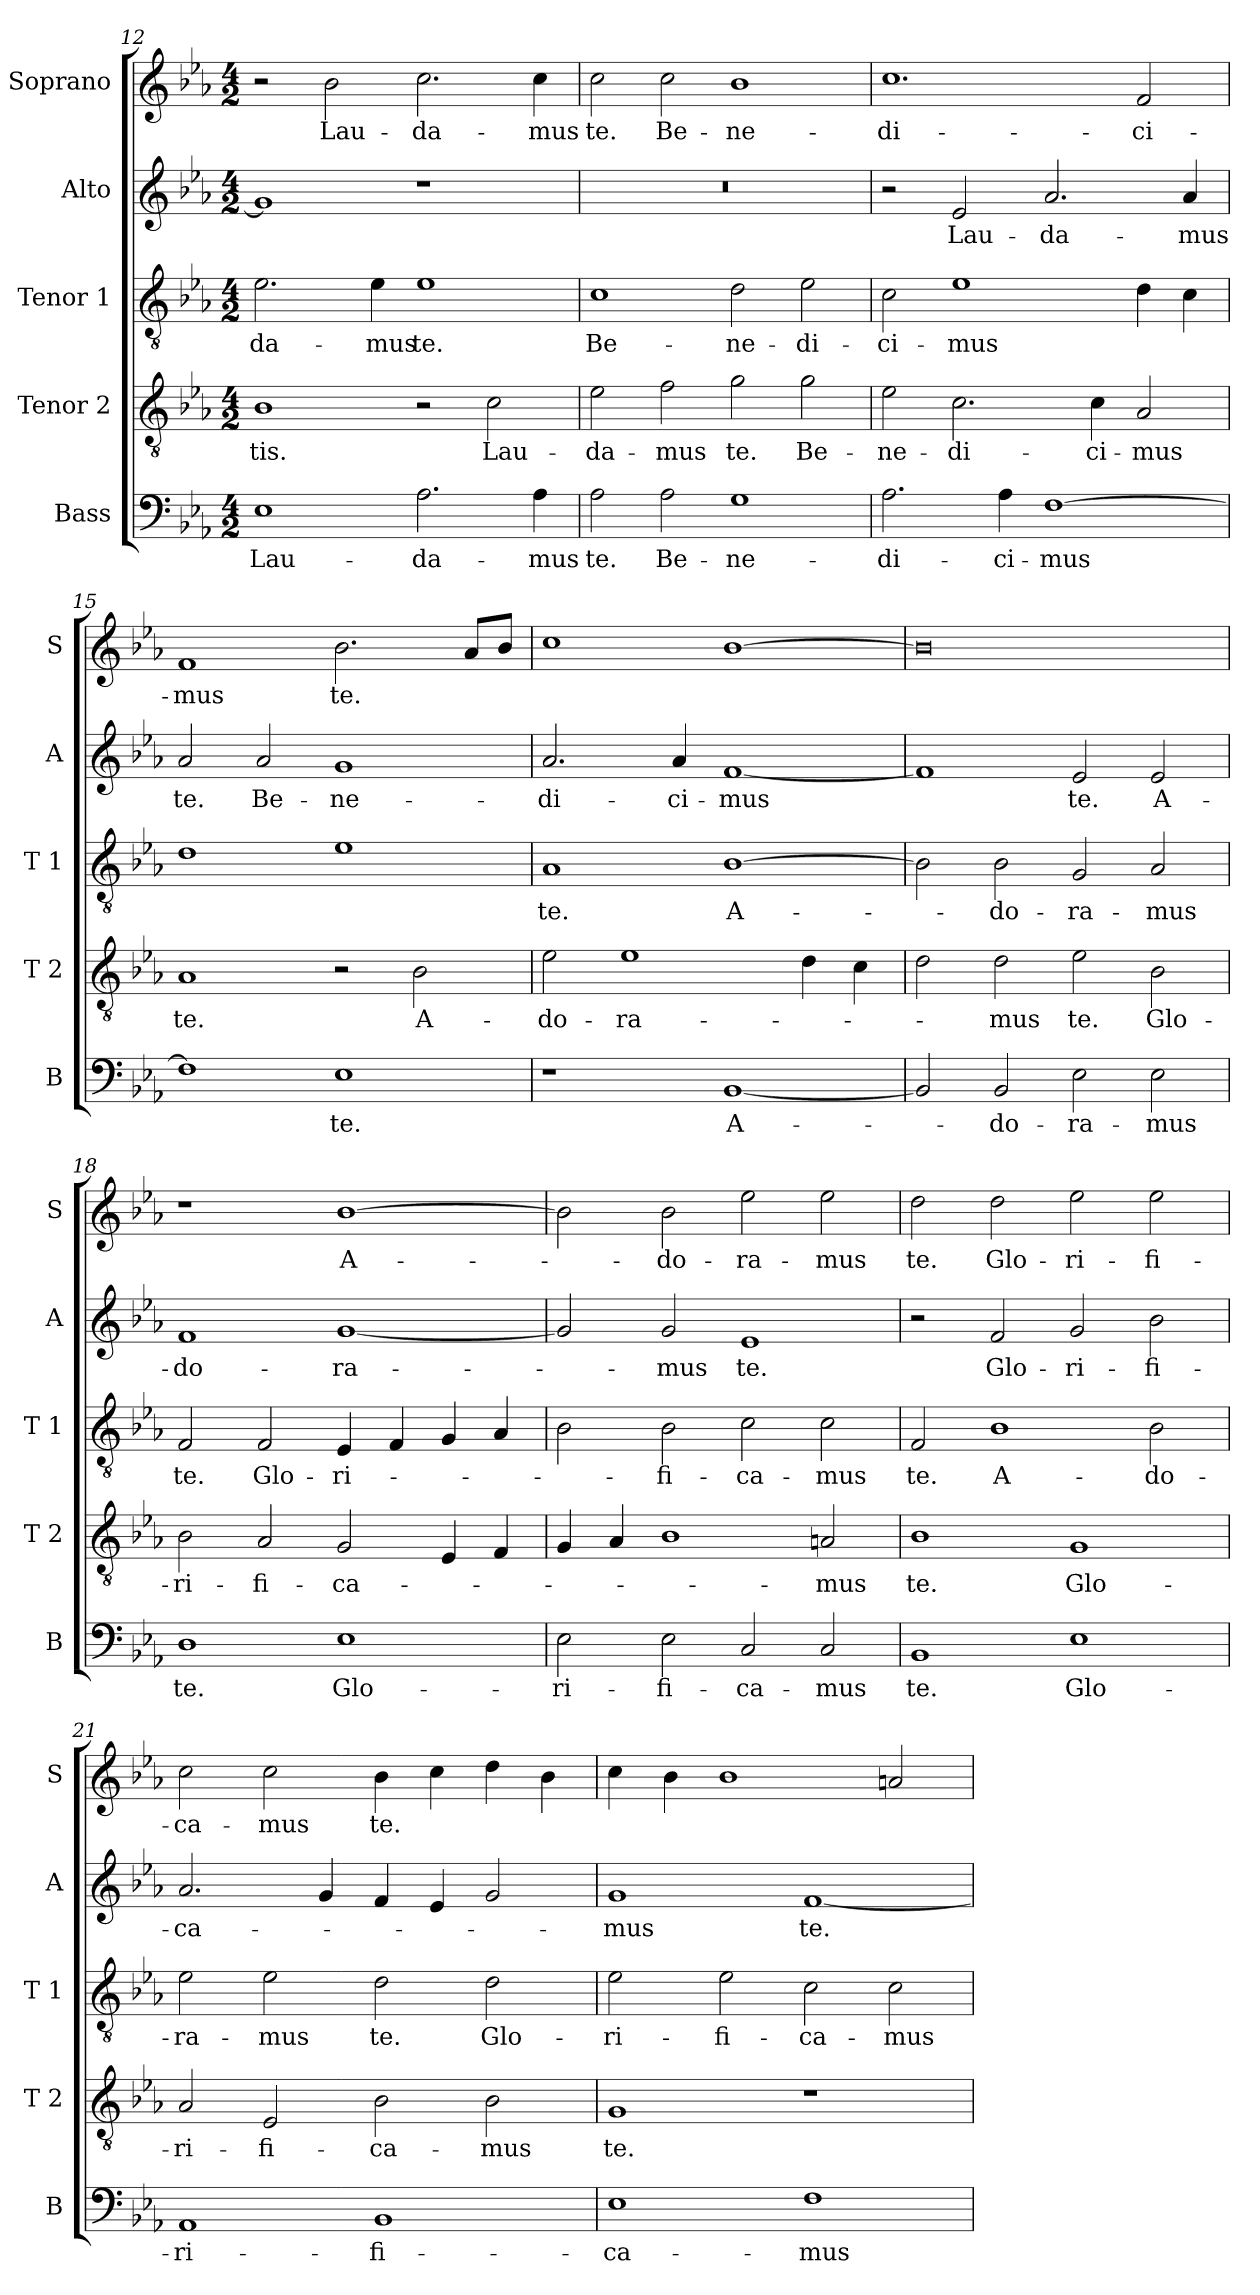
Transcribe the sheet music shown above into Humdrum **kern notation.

**kern	**text	**kern	**text	**kern	**text	**kern	**text	**kern	**text
*part5	*part5	*part4	*part4	*part3	*part3	*part2	*part2	*part1	*part1
*staff5	*staff5	*staff4	*staff4	*staff3	*staff3	*staff2	*staff2	*staff1	*staff1
*I"Bass	*	*I"Tenor 2	*	*I"Tenor 1	*	*I"Alto	*	*I"Soprano	*
*I'B	*	*I'T 2	*	*I'T 1	*	*I'A	*	*I'S	*
*clefF4	*	*clefGv2	*	*clefGv2	*	*clefG2	*	*clefG2	*
*k[b-e-a-]	*	*k[b-e-a-]	*	*k[b-e-a-]	*	*k[b-e-a-]	*	*k[b-e-a-]	*
*E-:	*	*E-:	*	*E-:	*	*E-:	*	*E-:	*
*M4/2	*	*M4/2	*	*M4/2	*	*M4/2	*	*M4/2	*
=12	=12	=12	=12	=12	=12	=12	=12	=12	=12
!	!LO:LY:b	!	!LO:LY:b	!	!LO:LY:b	!	!	!	!
1E-	Lau-	1B-	-tis.	2.e-\	-da-	1g]	.	2r	.
!	!	!	!	!	!	!	!	!	!LO:LY:b
.	.	.	.	.	.	.	.	2b-\	Lau-
!	!	!	!	!	!LO:LY:b	!	!	!	!
.	.	.	.	4e-\	-mus	.	.	.	.
!	!LO:LY:b	!	!	!	!LO:LY:b	!	!	!	!LO:LY:b
2.A-\	-da-	2r	.	1e-	te.	1r	.	2.cc\	-da-
!	!	!	!LO:LY:b	!	!	!	!	!	!
.	.	2c\	Lau-	.	.	.	.	.	.
!	!LO:LY:b	!	!	!	!	!	!	!	!LO:LY:b
4A-\	-mus	.	.	.	.	.	.	4cc\	-mus
!!LO:PB:g=z
=13	=13	=13	=13	=13	=13	=13	=13	=13	=13
!	!LO:LY:b	!	!LO:LY:b	!	!LO:LY:b	!	!	!	!LO:LY:b
2A-\	te.	2e-\	-da-	1c	Be-	0r	.	2cc\	te.
!	!LO:LY:b	!	!LO:LY:b	!	!	!	!	!	!LO:LY:b
2A-\	Be-	2f\	-mus	.	.	.	.	2cc\	Be-
!	!LO:LY:b	!	!LO:LY:b	!	!LO:LY:b	!	!	!	!LO:LY:b
1G	-ne-	2g\	te.	2d\	-ne-	.	.	1b-	-ne-
!	!	!	!LO:LY:b	!	!LO:LY:b	!	!	!	!
.	.	2g\	Be-	2e-\	-di-	.	.	.	.
=14	=14	=14	=14	=14	=14	=14	=14	=14	=14
!	!LO:LY:b	!	!LO:LY:b	!	!LO:LY:b	!	!	!	!LO:LY:b
2.A-\	-di-	2e-\	-ne-	2c\	-ci-	2r	.	1.cc	-di-
!	!	!	!LO:LY:b	!	!LO:LY:b	!	!LO:LY:b	!	!
.	.	2.c\	-di-	1e-	-mus	2e-/	Lau-	.	.
!	!LO:LY:b	!	!	!	!	!	!	!	!
4A-\	-ci-	.	.	.	.	.	.	.	.
!	!LO:LY:b	!	!	!	!	!	!LO:LY:b	!	!
[1F	-mus	.	.	.	.	2.a-/	-da-	.	.
!	!	!	!LO:LY:b	!	!	!	!	!	!
.	.	4c\	-ci-	.	.	.	.	.	.
!	!	!	!LO:LY:b	!	!	!	!	!	!LO:LY:b
.	.	2A-/	-mus	4d\	.	.	.	2f/	-ci-
!	!	!	!	!	!	!	!LO:LY:b	!	!
.	.	.	.	4c\	.	4a-/	-mus	.	.
=15	=15	=15	=15	=15	=15	=15	=15	=15	=15
!	!	!	!LO:LY:b	!	!	!	!LO:LY:b	!	!LO:LY:b
1F]	.	1A-	te.	1d	.	2a-/	te.	1f	-mus
!	!	!	!	!	!	!	!LO:LY:b	!	!
.	.	.	.	.	.	2a-/	Be-	.	.
!	!LO:LY:b	!	!	!	!	!	!LO:LY:b	!	!LO:LY:b
1E-	te.	2r	.	1e-	.	1g	-ne-	2.b-\	te.
!	!	!	!LO:LY:b	!	!	!	!	!	!
.	.	2B-\	A-	.	.	.	.	.	.
.	.	.	.	.	.	.	.	8a-/L	.
.	.	.	.	.	.	.	.	8b-/J	.
=16	=16	=16	=16	=16	=16	=16	=16	=16	=16
!	!	!	!LO:LY:b	!	!LO:LY:b	!	!LO:LY:b	!	!
1r	.	2e-\	-do-	1A-	te.	2.a-/	-di-	1cc	.
!	!	!	!LO:LY:b	!	!	!	!	!	!
.	.	1e-	-ra-	.	.	.	.	.	.
!	!	!	!	!	!	!	!LO:LY:b	!	!
.	.	.	.	.	.	4a-/	-ci-	.	.
!	!LO:LY:b	!	!	!	!LO:LY:b	!	!LO:LY:b	!	!
[1BB-	A-	.	.	[1B-	A-	[1f	-mus	[1b-	.
.	.	4d\	.	.	.	.	.	.	.
.	.	4c\	.	.	.	.	.	.	.
=17	=17	=17	=17	=17	=17	=17	=17	=17	=17
2BB-/]	.	2d\	.	2B-\]	.	1f]	.	0b-]	.
!	!LO:LY:b	!	!LO:LY:b	!	!LO:LY:b	!	!	!	!
2BB-/	-do-	2d\	-mus	2B-\	-do-	.	.	.	.
!	!LO:LY:b	!	!LO:LY:b	!	!LO:LY:b	!	!LO:LY:b	!	!
2E-\	-ra-	2e-\	te.	2G/	-ra-	2e-/	te.	.	.
!	!LO:LY:b	!	!LO:LY:b	!	!LO:LY:b	!	!LO:LY:b	!	!
2E-\	-mus	2B-\	Glo-	2A-/	-mus	2e-/	A-	.	.
=18	=18	=18	=18	=18	=18	=18	=18	=18	=18
!	!LO:LY:b	!	!LO:LY:b	!	!LO:LY:b	!	!LO:LY:b	!	!
1D	te.	2B-\	-ri-	2F/	te.	1f	-do-	1r	.
!	!	!	!LO:LY:b	!	!LO:LY:b	!	!	!	!
.	.	2A-/	-fi-	2F/	Glo-	.	.	.	.
!	!LO:LY:b	!	!LO:LY:b	!	!LO:LY:b	!	!LO:LY:b	!	!LO:LY:b
1E-	Glo-	2G/	-ca-	4E-/	-ri-	[1g	-ra-	[1b-	A-
.	.	.	.	4F/	.	.	.	.	.
.	.	4E-/	.	4G/	.	.	.	.	.
.	.	4F/	.	4A-/	.	.	.	.	.
!!LO:LB:g=z
=19	=19	=19	=19	=19	=19	=19	=19	=19	=19
!	!LO:LY:b	!	!	!	!	!	!	!	!
2E-\	-ri-	4G/	.	2B-\	.	2g/]	.	2b-\]	.
.	.	4A-/	.	.	.	.	.	.	.
!	!LO:LY:b	!	!	!	!LO:LY:b	!	!LO:LY:b	!	!LO:LY:b
2E-\	-fi-	1B-	.	2B-\	-fi-	2g/	-mus	2b-\	-do-
!	!LO:LY:b	!	!	!	!LO:LY:b	!	!LO:LY:b	!	!LO:LY:b
2C/	-ca-	.	.	2c\	-ca-	1e-	te.	2ee-\	-ra-
!	!LO:LY:b	!	!LO:LY:b	!	!LO:LY:b	!	!	!	!LO:LY:b
2C/	-mus	2An/	-mus	2c\	-mus	.	.	2ee-\	-mus
=20	=20	=20	=20	=20	=20	=20	=20	=20	=20
!	!LO:LY:b	!	!LO:LY:b	!	!LO:LY:b	!	!	!	!LO:LY:b
1BB-	te.	1B-	te.	2F/	te.	2r	.	2dd\	te.
!	!	!	!	!	!LO:LY:b	!	!LO:LY:b	!	!LO:LY:b
.	.	.	.	1B-	A-	2f/	Glo-	2dd\	Glo-
!	!LO:LY:b	!	!LO:LY:b	!	!	!	!LO:LY:b	!	!LO:LY:b
1E-	Glo-	1G	Glo-	.	.	2g/	-ri-	2ee-\	-ri-
!	!	!	!	!	!LO:LY:b	!	!LO:LY:b	!	!LO:LY:b
.	.	.	.	2B-\	-do-	2b-\	-fi-	2ee-\	-fi-
=21	=21	=21	=21	=21	=21	=21	=21	=21	=21
!	!LO:LY:b	!	!LO:LY:b	!	!LO:LY:b	!	!LO:LY:b	!	!LO:LY:b
1AA-	-ri-	2A-/	-ri-	2e-\	-ra-	2.a-/	-ca-	2cc\	-ca-
!	!	!	!LO:LY:b	!	!LO:LY:b	!	!	!	!LO:LY:b
.	.	2E-/	-fi-	2e-\	-mus	.	.	2cc\	-mus
.	.	.	.	.	.	4g/	.	.	.
!	!LO:LY:b	!	!LO:LY:b	!	!LO:LY:b	!	!	!	!LO:LY:b
1BB-	-fi-	2B-\	-ca-	2d\	te.	4f/	.	4b-\	te.
.	.	.	.	.	.	4e-/	.	4cc\	.
!	!	!	!LO:LY:b	!	!LO:LY:b	!	!	!	!
.	.	2B-\	-mus	2d\	Glo-	2g/	.	4dd\	.
.	.	.	.	.	.	.	.	4b-\	.
=22	=22	=22	=22	=22	=22	=22	=22	=22	=22
!	!LO:LY:b	!	!LO:LY:b	!	!LO:LY:b	!	!LO:LY:b	!	!
1E-	-ca-	1G	te.	2e-\	-ri-	1g	-mus	4cc\	.
.	.	.	.	.	.	.	.	4b-\	.
!	!	!	!	!	!LO:LY:b	!	!	!	!
.	.	.	.	2e-\	-fi-	.	.	1b-	.
!	!LO:LY:b	!	!	!	!LO:LY:b	!	!LO:LY:b	!	!
1F	-mus	1r	.	2c\	-ca-	[1f	te.	.	.
!	!	!	!	!	!LO:LY:b	!	!	!	!
.	.	.	.	2c\	-mus	.	.	2an/	.
=	=	=	=	=	=	=	=	=	=
*-	*-	*-	*-	*-	*-	*-	*-	*-	*-
